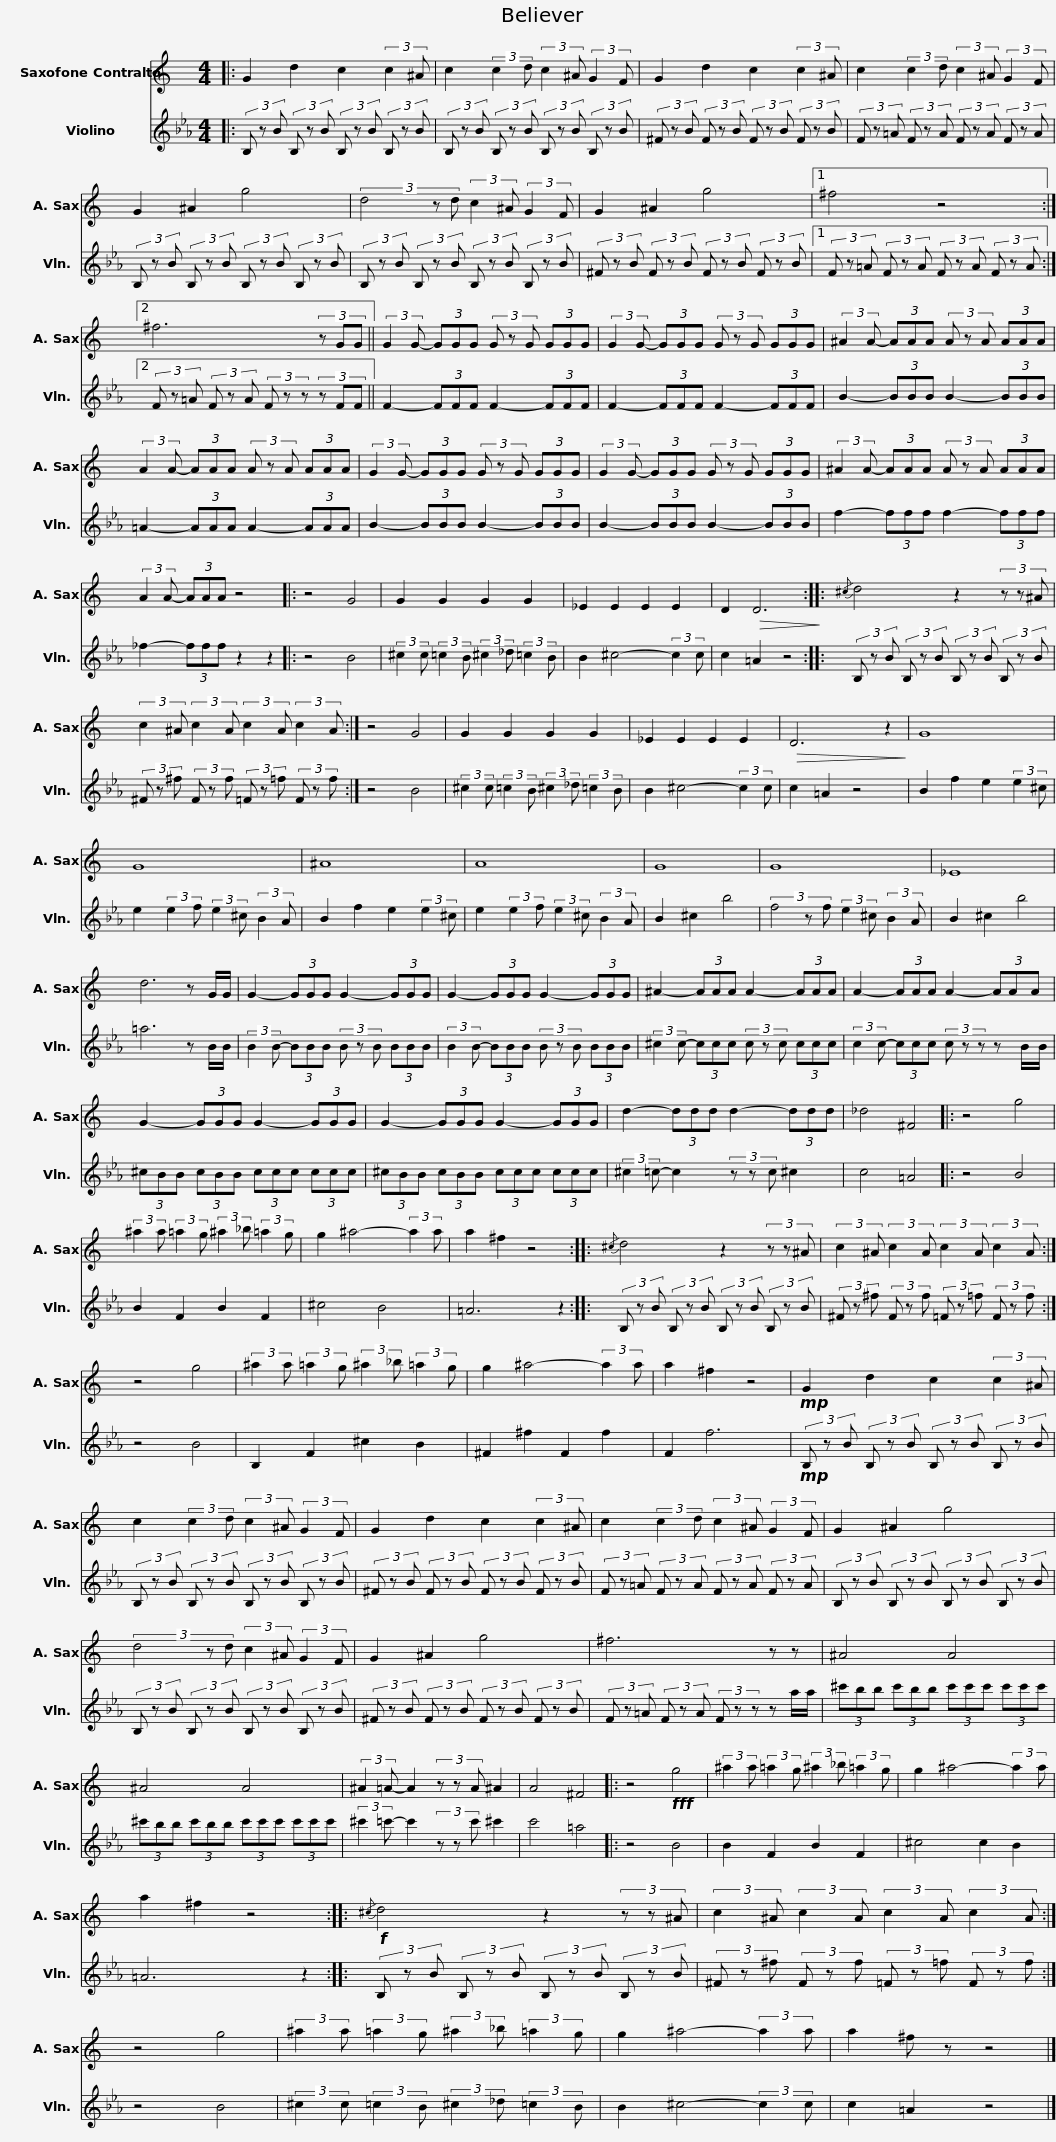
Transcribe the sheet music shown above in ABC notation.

X:1
%%score 1 2
L:1/8
M:4/4
I:linebreak $
K:Eb
V:1 treble transpose=-9
V:2 treble
V:1
[K:C]|: G2 d2 c2 (3:2:2c2 ^A | c2 (3:2:2c2 d (3:2:2c2 ^A (3:2:2G2 F |$ G2 d2 c2 (3:2:2c2 ^A | c2 (3:2:2c2 d (3:2:2c2 ^A (3:2:2G2 F |$ G2 ^A2 g4 | %5
 (3d4 z d (3:2:2c2 ^A (3:2:2G2 F | G2 ^A2 g4 |1$ ^f4 z4 :|2 ^f6 (3z GG ||$ (3:2:2G2 G- (3GGG (3G z G (3GGG | %10
 (3:2:2G2 G- (3GGG (3G z G (3GGG | (3:2:2^A2 A- (3AAA (3A z A (3AAA |$ (3:2:2A2 A- (3AAA (3A z A (3AAA | (3:2:2G2 G- (3GGG (3G z G (3GGG | (3:2:2G2 G- (3GGG (3G z G (3GGG |$ %15
 (3:2:2^A2 A- (3AAA (3A z A (3AAA | (3:2:2A2 A- (3AAA z4 |: z4 G4 | G2 G2 G2 G2 | _E2 E2 E2 E2 |$ %20
 D2!>(! D6!>)! ::{/^c} d4 z2 (3z z ^A | (3:2:2c2 ^A (3:2:2c2 A (3:2:2c2 A (3:2:2c2 A :| z4 G4 |$ G2 G2 G2 G2 | %25
 _E2 E2 E2 E2 |!>(! D6 z2!>)! | G8 | G8 |$ ^A8 | %30
 A8 | G8 | G8 | _E8 | d6 z G/G/ |$ %35
 G2- (3GGG G2- (3GGG | G2- (3GGG G2- (3GGG | ^A2- (3AAA A2- (3AAA |$ A2- (3AAA A2- (3AAA | G2- (3GGG G2- (3GGG | %40
 G2- (3GGG G2- (3GGG |$ d2- (3ddd d2- (3ddd | _d4 ^F4 |: z4 g4 | (3:2:2^a2 a (3:2:2=a2 g (3:2:2^a2 _b (3:2:2=a2 g | %45
 g2 ^a4- (3:2:2a2 a |$ a2 ^f2 z4 ::{/^c} d4 z2 (3z z ^A | (3:2:2c2 ^A (3:2:2c2 A (3:2:2c2 A (3:2:2c2 A :|$ z4 g4 | %50
 (3:2:2^a2 a (3:2:2=a2 g (3:2:2^a2 _b (3:2:2=a2 g | g2 ^a4- (3:2:2a2 a | a2 ^f2 z4 |!mp! G2 d2 c2 (3:2:2c2 ^A |$ c2 (3:2:2c2 d (3:2:2c2 ^A (3:2:2G2 F | %55
 G2 d2 c2 (3:2:2c2 ^A |$ c2 (3:2:2c2 d (3:2:2c2 ^A (3:2:2G2 F | G2 ^A2 g4 |$ (3d4 z d (3:2:2c2 ^A (3:2:2G2 F | G2 ^A2 g4 |$ %60
 ^f6 z z | ^A4 A4 |$ ^A4 A4 | (3:2:2^A2 =A- A2 (3z z A ^A2 | A4 ^F4 |: %65
 z4!fff! g4 |$ (3:2:2^a2 a (3:2:2=a2 g (3:2:2^a2 _b (3:2:2=a2 g | g2 ^a4- (3:2:2a2 a | a2 ^f2 z4 ::$!f!{/^c} d4 z2 (3z z ^A | %70
 (3:2:2c2 ^A (3:2:2c2 A (3:2:2c2 A (3:2:2c2 A :| z4 g4 |$ (3:2:2^a2 a (3:2:2=a2 g (3:2:2^a2 _b (3:2:2=a2 g | g2 ^a4- (3:2:2a2 a | a2 ^f z z4 |] %75
V:2
|: (3B, z B (3B, z B (3B, z B (3B, z B | (3B, z B (3B, z B (3B, z B (3B, z B |$ (3^F z B (3F z B (3F z B (3F z B | (3F z =A (3F z A (3F z A (3F z A |$ (3B, z B (3B, z B (3B, z B (3B, z B | %5
 (3B, z B (3B, z B (3B, z B (3B, z B | (3^F z B (3F z B (3F z B (3F z B |1$ (3F z =A (3F z A (3F z A (3F z A :|2 (3F z =A (3F z A (3F z z (3z FF ||$ F2- (3FFF F2- (3FFF | %10
 F2- (3FFF F2- (3FFF | B2- (3BBB B2- (3BBB |$ =A2- (3AAA A2- (3AAA | B2- (3BBB B2- (3BBB | B2- (3BBB B2- (3BBB |$ %15
 f2- (3fff f2- (3fff | _f2- (3fff z2 z2 |: z4 B4 | (3:2:2^c2 c (3:2:2=c2 B (3:2:2^c2 _d (3:2:2=c2 B | B2 ^c4- (3:2:2c2 c |$ %20
 c2 =A2 z4 :: (3B, z B (3B, z B (3B, z B (3B, z B | (3^F z ^f (3F z f (3=F z =f (3F z f :| z4 B4 |$ (3:2:2^c2 c (3:2:2=c2 B (3:2:2^c2 _d (3:2:2=c2 B | %25
 B2 ^c4- (3:2:2c2 c | c2 =A2 z4 | B2 f2 e2 (3:2:2e2 ^c | e2 (3:2:2e2 f (3:2:2e2 ^c (3:2:2B2 A |$ B2 f2 e2 (3:2:2e2 ^c | %30
 e2 (3:2:2e2 f (3:2:2e2 ^c (3:2:2B2 A | B2 ^c2 b4 | (3f4 z f (3:2:2e2 ^c (3:2:2B2 A | B2 ^c2 b4 | =a6 z B/B/ |$ %35
 (3:2:2B2 B- (3BBB (3B z B (3BBB | (3:2:2B2 B- (3BBB (3B z B (3BBB | (3:2:2^c2 c- (3ccc (3c z c (3ccc |$ (3:2:2c2 c- (3ccc (3c z z z B/B/ | (3^cBB (3cBB (3ccc (3ccc | %40
 (3^cBB (3cBB (3ccc (3ccc |$ (3:2:2^c2 =c- c2 (3z z c ^c2 | c4 =A4 |: z4 B4 | B2 F2 B2 F2 | %45
 ^c4 B4 |$ =A6 z2 :: (3B, z B (3B, z B (3B, z B (3B, z B | (3^F z ^f (3F z f (3=F z =f (3F z f :|$ z4 B4 | %50
 B,2 F2 ^c2 B2 | ^F2 ^f2 F2 f2 | F2 f6 |!mp! (3B, z B (3B, z B (3B, z B (3B, z B |$ (3B, z B (3B, z B (3B, z B (3B, z B | %55
 (3^F z B (3F z B (3F z B (3F z B |$ (3F z =A (3F z A (3F z A (3F z A | (3B, z B (3B, z B (3B, z B (3B, z B |$ (3B, z B (3B, z B (3B, z B (3B, z B | (3^F z B (3F z B (3F z B (3F z B |$ %60
 (3F z =A (3F z A (3F z z z a/a/ | (3^c'bb (3c'bb (3c'c'c' (3c'c'c' |$ (3^c'bb (3c'bb (3c'c'c' (3c'c'c' | (3:2:2^c'2 =c'- c'2 (3z z c' ^c'2 | c'4 =a4 |: %65
 z4 B4 |$ B2 F2 B2 F2 | ^c4 c2 B2 | =A6 z2 ::$ (3B, z B (3B, z B (3B, z B (3B, z B | %70
 (3^F z ^f (3F z f (3=F z =f (3F z f :| z4 B4 |$ (3:2:2^c2 c (3:2:2=c2 B (3:2:2^c2 _d (3:2:2=c2 B | B2 ^c4- (3:2:2c2 c | c2 =A2 z4 |] %75
